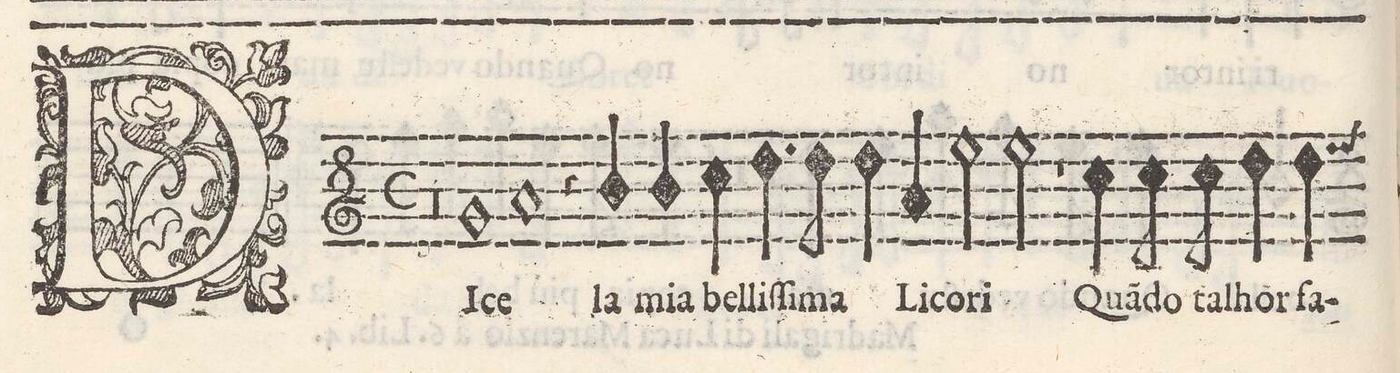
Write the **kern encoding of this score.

**kern	**text
*I"QVINTO	*
*clefG2	*
*k[]	*
*met(C)	*
*M2/1	*
0r	.
=2-	=2-
1g	DI-
1a	-ce
=3-	=3-
4r	.
4b/	la
4b/	mia
4cc\	bel-
4.dd\	-liſ-
8dd\	-ſi-
4dd\	-ma
4a/	Li-
=4-	=4-
2ee\	-co-
2ee\	-ri
1r	.
=5-	=5-
4cc\	Quã(n)-
8cc\	-do
8cc\	tal-
4dd\	-hor
4dd\	fa-
*custos:ee	*
*-	*-
